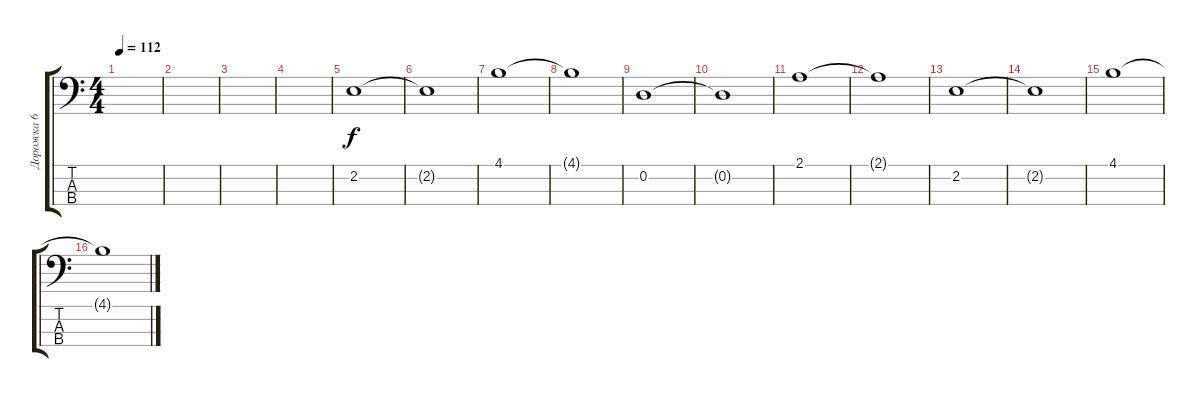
\track ("Дорожка 6" "Дорожка 6") {instrument electricbassfinger}
\staff {score tabs}
\tuning (G2 D2 A1 E1) {hide}
\ts (4 4)
\tempo 112
\clef f4
\ks c
|
|
|
|
2.2.1 |
2.2{t}.1 |
4.1.1 |
4.1{t}.1 |
0.2.1 |
0.2{t}.1 |
2.1.1 |
2.1{t}.1 |
2.2.1 |
2.2{t}.1 |
4.1.1 |
4.1{t}.1
